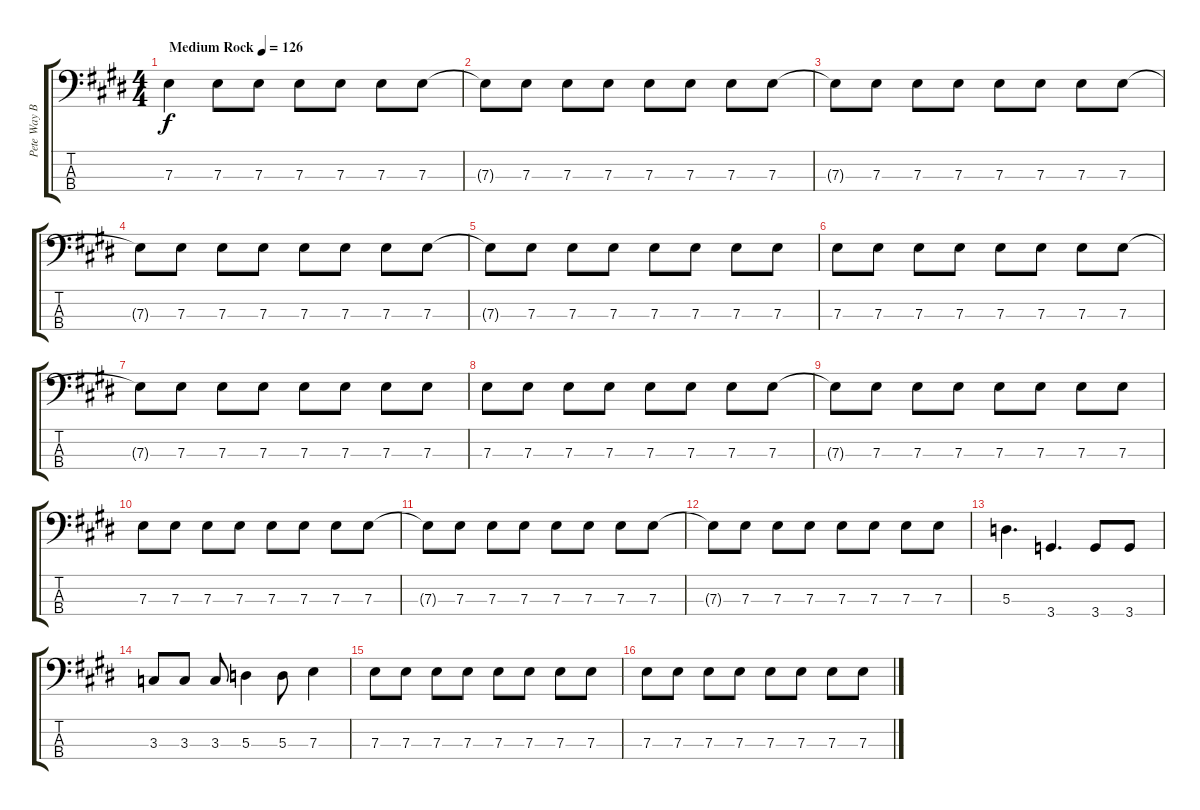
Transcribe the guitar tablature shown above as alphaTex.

\track ("Pete Way Bass" "Pete Way B") {instrument electricbasspick}
\staff {score tabs}
\tuning (G2 D2 A1 E1) {hide}
\ts (4 4)
\tempo (126 "Medium Rock")
\clef f4
\ks e
7.3.4{dy f instrument electricbasspick} 7.3.8 7.3.8 7.3.8 7.3.8 7.3.8 7.3.8 |
7.3{t}.8 7.3.8 7.3.8 7.3.8 7.3.8 7.3.8 7.3.8 7.3.8 |
7.3{t}.8 7.3.8 7.3.8 7.3.8 7.3.8 7.3.8 7.3.8 7.3.8 |
7.3{t}.8 7.3.8 7.3.8 7.3.8 7.3.8 7.3.8 7.3.8 7.3.8 |
7.3{t}.8 7.3.8 7.3.8 7.3.8 7.3.8 7.3.8 7.3.8 7.3.8 |
7.3.8 7.3.8 7.3.8 7.3.8 7.3.8 7.3.8 7.3.8 7.3.8 |
7.3{t}.8 7.3.8 7.3.8 7.3.8 7.3.8 7.3.8 7.3.8 7.3.8 |
7.3.8 7.3.8 7.3.8 7.3.8 7.3.8 7.3.8 7.3.8 7.3.8 |
7.3{t}.8 7.3.8 7.3.8 7.3.8 7.3.8 7.3.8 7.3.8 7.3.8 |
7.3.8 7.3.8 7.3.8 7.3.8 7.3.8 7.3.8 7.3.8 7.3.8 |
7.3{t}.8 7.3.8 7.3.8 7.3.8 7.3.8 7.3.8 7.3.8 7.3.8 |
7.3{t}.8 7.3.8 7.3.8 7.3.8 7.3.8 7.3.8 7.3.8 7.3.8 |
5.3.4{d} 3.4.4{d} 3.4.8 3.4.8 |
3.3.8 3.3.8 3.3.8 5.3.4 5.3.8 7.3.4 |
7.3.8 7.3.8 7.3.8 7.3.8 7.3.8 7.3.8 7.3.8 7.3.8 |
7.3.8 7.3.8 7.3.8 7.3.8 7.3.8 7.3.8 7.3.8 7.3.8
